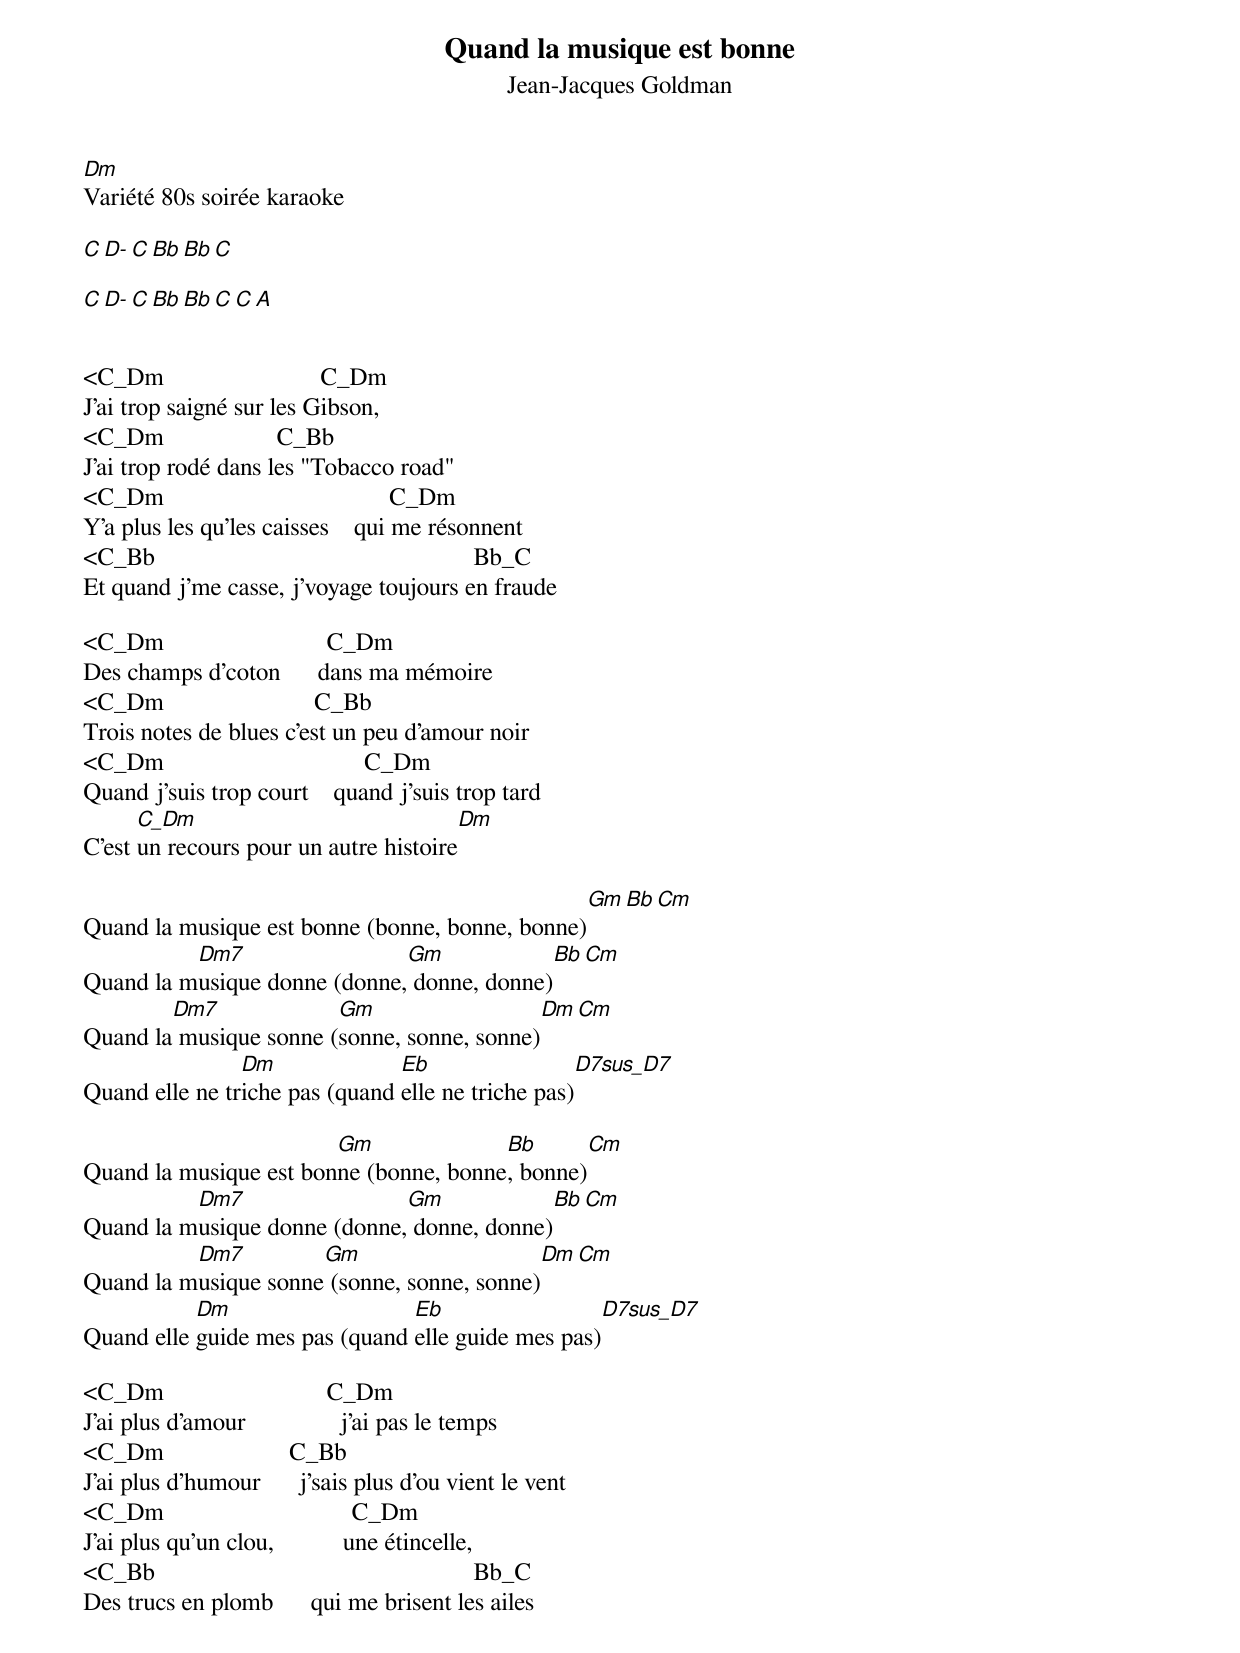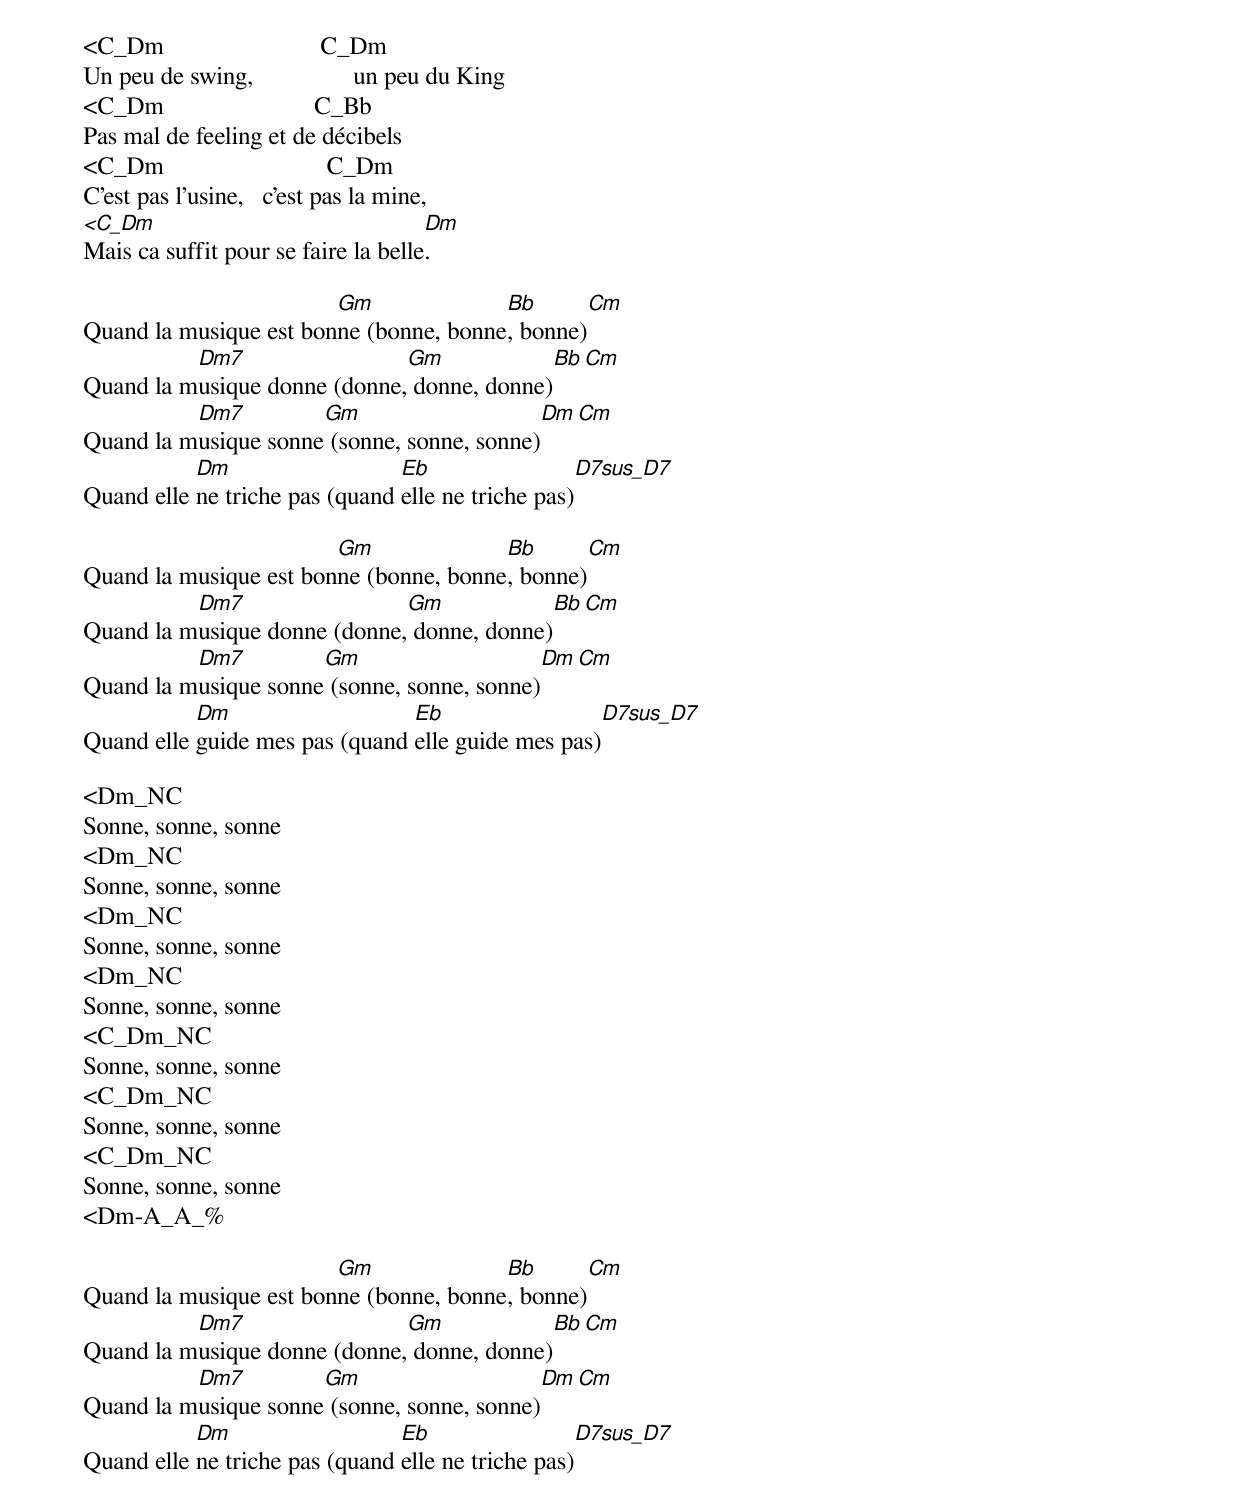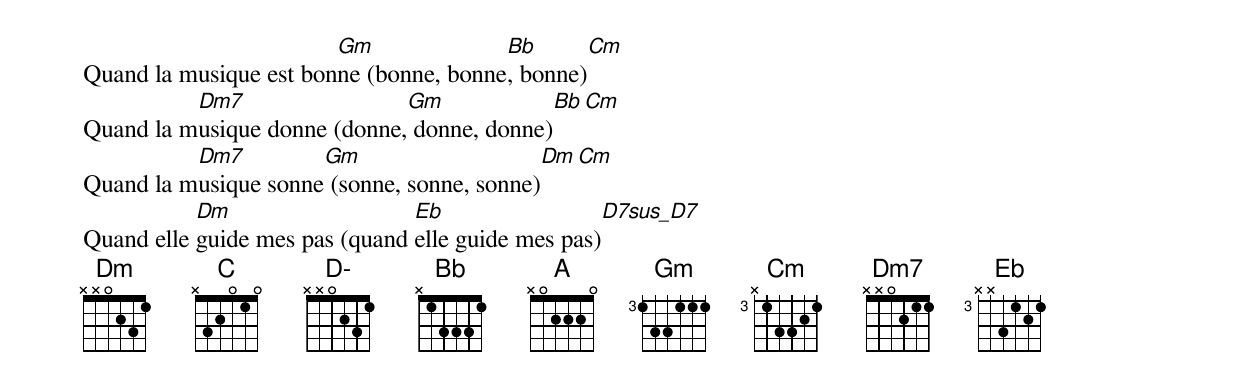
Quand la musique est bonne
Jean-Jacques Goldman
Dm
Variété 80s soirée karaoke

C     D-         C       Bb       Bb        C

C     D-         C       Bb       Bb        C      C      A


<C_Dm			      C_Dm
J'ai trop saigné sur les Gibson,
<C_Dm		       C_Bb
J'ai trop rodé dans les "Tobacco road"
<C_Dm			                 C_Dm
Y'a plus les qu'les caisses    qui me résonnent
<C_Bb							Bb_C
Et quand j'me casse, j'voyage toujours en fraude

<C_Dm			       C_Dm
Des champs d'coton	dans ma mémoire
<C_Dm		             C_Bb
Trois notes de blues c'est un peu d'amour noir
<C_Dm			             C_Dm
Quand j'suis trop court    quand j'suis trop tard
      C_Dm                             Dm
C'est un recours pour un autre histoire

                				Gm 	        Bb  	Cm
Quand la musique est bonne (bonne, bonne, bonne)
          Dm7		      Gm	     Bb 	  Cm
Quand la musique donne (donne, donne, donne)
        Dm7 	        Gm			Dm      Cm
Quand la musique sonne (sonne, sonne, sonne)
       		Dm		Eb                                 D7sus_D7
Quand elle ne triche pas (quand elle ne triche pas)

                        Gm 	        Bb  	Cm
Quand la musique est bonne (bonne, bonne, bonne)
          Dm7		      Gm	     Bb 	  Cm
Quand la musique donne (donne, donne, donne)
          Dm7 	      Gm			Dm      Cm
Quand la musique sonne (sonne, sonne, sonne)
           Dm		        Eb                        D7sus_D7
Quand elle guide mes pas (quand elle guide mes pas)

<C_Dm			       C_Dm
J'ai plus d'amour		j'ai pas le temps
<C_Dm		         C_Bb
J'ai plus d'humour 	j'sais plus d'ou vient le vent
<C_Dm			           C_Dm
J'ai plus qu'un clou,		une étincelle,
<C_Bb							Bb_C
Des trucs en plomb 	qui me brisent les ailes

<C_Dm			      C_Dm
Un peu de swing,		un peu du King
<C_Dm		             C_Bb
Pas mal de feeling et de décibels
<C_Dm			       C_Dm
C'est pas l'usine,   c'est pas la mine,
<C_Dm                                Dm
Mais ca suffit pour se faire la belle.

                        Gm 	        Bb  	Cm
Quand la musique est bonne (bonne, bonne, bonne)
          Dm7		      Gm	     Bb 	  Cm
Quand la musique donne (donne, donne, donne)
          Dm7 	      Gm			Dm      Cm
Quand la musique sonne (sonne, sonne, sonne)
           Dm		        Eb                        D7sus_D7
Quand elle ne triche pas (quand elle ne triche pas)

                        Gm 	        Bb  	Cm
Quand la musique est bonne (bonne, bonne, bonne)
          Dm7		      Gm	     Bb 	  Cm
Quand la musique donne (donne, donne, donne)
          Dm7 	      Gm			Dm      Cm
Quand la musique sonne (sonne, sonne, sonne)
           Dm		        Eb                        D7sus_D7
Quand elle guide mes pas (quand elle guide mes pas)

<Dm_NC
Sonne, sonne, sonne
<Dm_NC
Sonne, sonne, sonne
<Dm_NC
Sonne, sonne, sonne
<Dm_NC
Sonne, sonne, sonne
<C_Dm_NC
Sonne, sonne, sonne
<C_Dm_NC
Sonne, sonne, sonne
<C_Dm_NC
Sonne, sonne, sonne
<Dm-A_A_%

                        Gm 	        Bb  	Cm
Quand la musique est bonne (bonne, bonne, bonne)
          Dm7		      Gm	     Bb 	  Cm
Quand la musique donne (donne, donne, donne)
          Dm7 	      Gm			Dm      Cm
Quand la musique sonne (sonne, sonne, sonne)
           Dm		        Eb                        D7sus_D7
Quand elle ne triche pas (quand elle ne triche pas)

                        Gm 	        Bb  	Cm
Quand la musique est bonne (bonne, bonne, bonne)
          Dm7		      Gm	     Bb 	  Cm
Quand la musique donne (donne, donne, donne)
          Dm7 	      Gm			Dm      Cm
Quand la musique sonne (sonne, sonne, sonne)
           Dm		        Eb                        D7sus_D7
Quand elle guide mes pas (quand elle guide mes pas)
